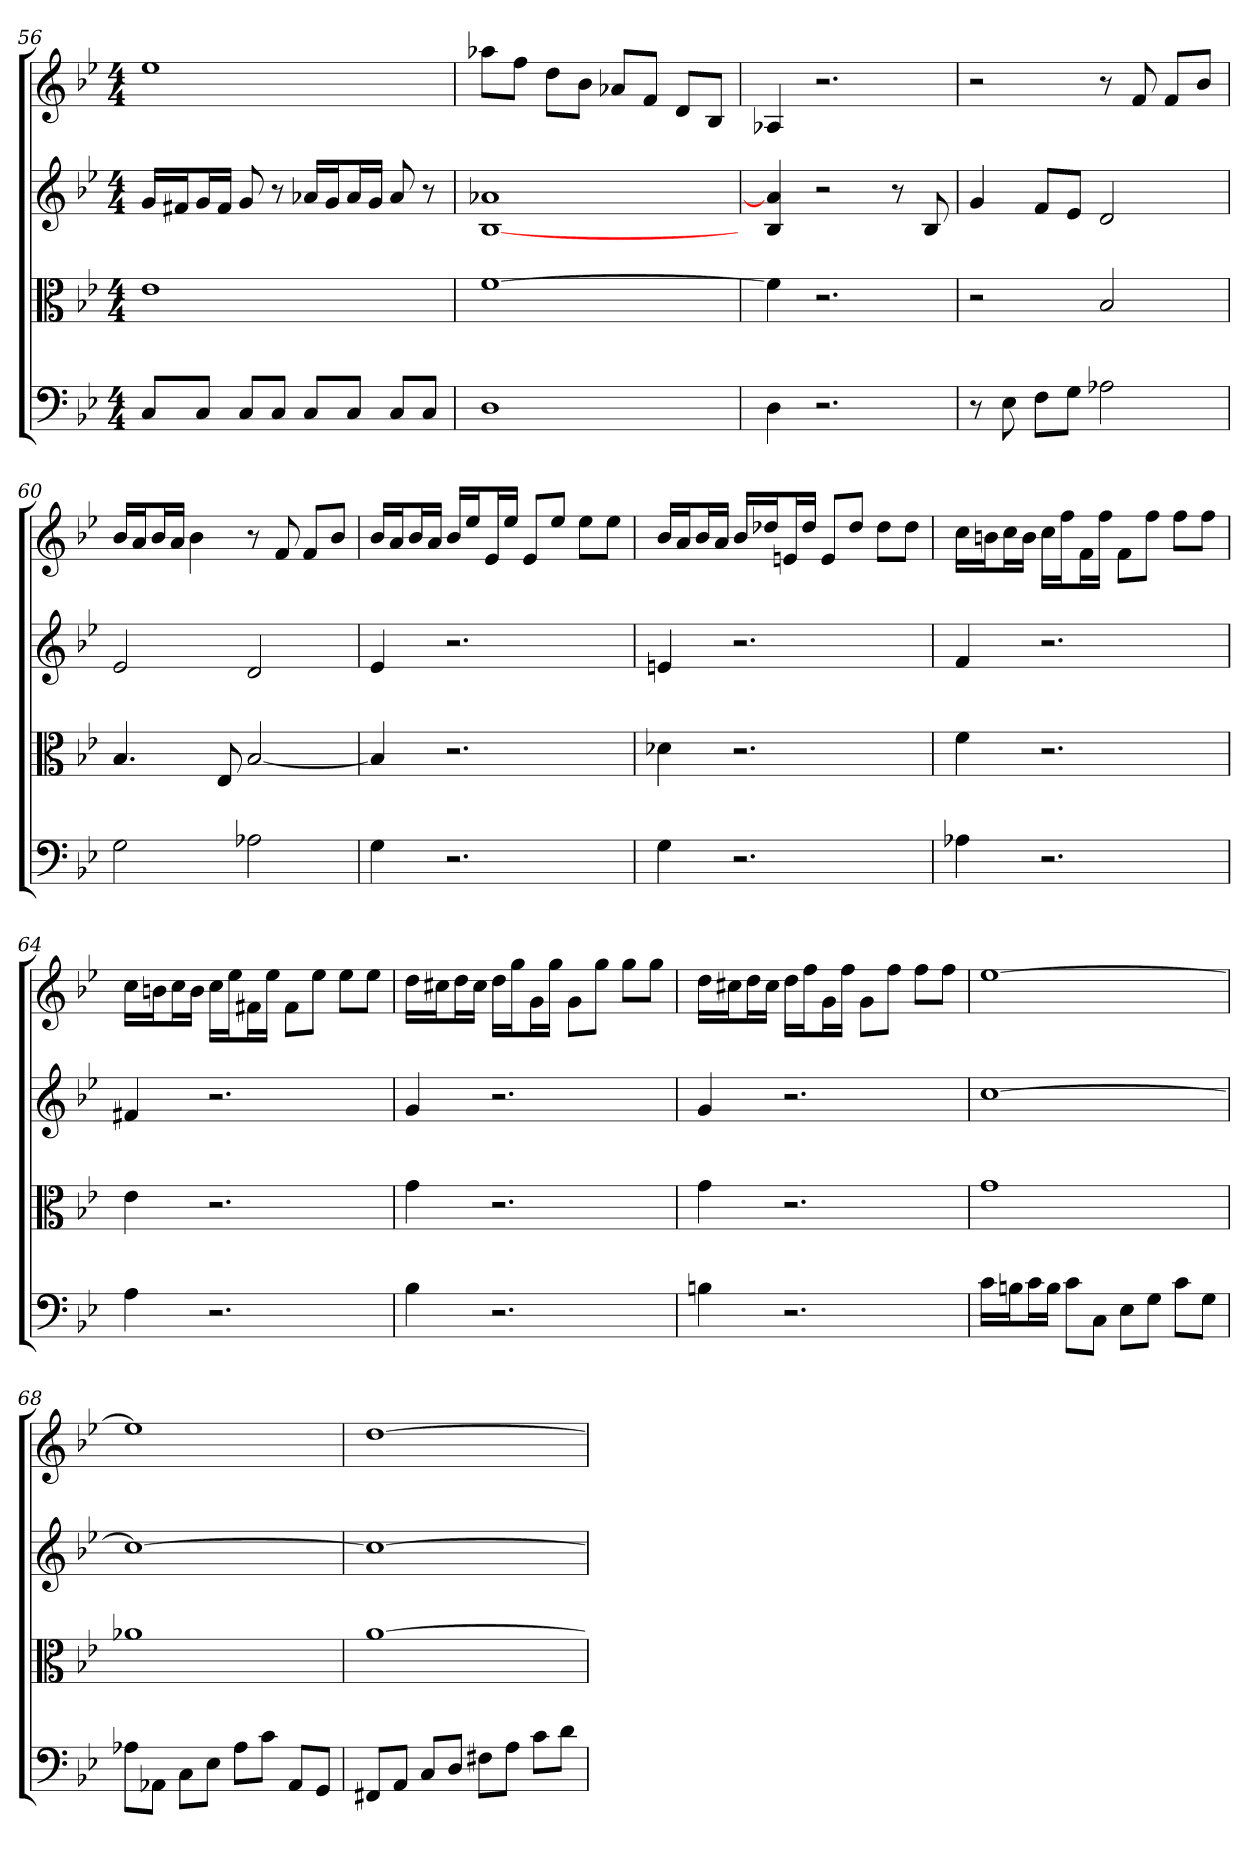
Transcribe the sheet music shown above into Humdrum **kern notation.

**kern	**kern	**kern	**kern
*part4	*part3	*part2	*part1
*staff4	*staff3	*staff2	*staff1
*clefF4	*clefC3	*	*
*k[b-e-]	*k[b-e-]	*k[b-e-]	*k[b-e-]
*g:	*g:	*g:	*g:
*M4/4	*M4/4	*M4/4	*M4/4
=56	=56	=56	=56
8C/L	1e-	16gLL	1ee-
.	.	16f#XJ	.
8C/J	.	16gL	.
.	.	16f#JJ	.
8C/L	.	8g	.
8C/J	.	8r	.
8C/L	.	16a-XLL	.
.	.	16gJ	.
8C/J	.	16a-L	.
.	.	16gJJ	.
8C/L	.	8a-	.
8C/J	.	8r	.
=57	=57	=57	=57
1D	[1f	[1B- 1a-X	8aa-XL
.	.	.	8ffJ
.	.	.	8ddL
.	.	.	8b-J
.	.	.	8a-XL
.	.	.	8fJ
.	.	.	8dL
.	.	.	8B-J
=58	=58	=58	=58
4D	4f]	4B- 4a-]	4A-X
2.r	2.r	2r	2.r
.	.	8r	.
.	.	8B-	.
=59	=59	=59	=59
8r	2r	4g	2r
8E-	.	.	.
8F\L	.	8fL	.
8G\J	.	8e-J	.
2A-X	2B-	2d	8r
.	.	.	8f
.	.	.	8fL
.	.	.	8b-J
=60	=60	=60	=60
2G	4.B-	2e-	16b-LL
.	.	.	16aJ
.	.	.	16b-L
.	.	.	16aJJ
.	.	.	4b-
.	8E-	.	.
2A-X	[2B-	2d	8r
.	.	.	8f
.	.	.	8fL
.	.	.	8b-J
=61	=61	=61	=61
4G	4B-]	4e-	16b-LL
.	.	.	16aJ
.	.	.	16b-L
.	.	.	16aJJ
2.r	2.r	2.r	16b-LL
.	.	.	16ee-J
.	.	.	16e-L
.	.	.	16ee-JJ
.	.	.	8e-L
.	.	.	8ee-J
.	.	.	8ee-L
.	.	.	8ee-J
=62	=62	=62	=62
4G	4d-X	4en	16b-LL
.	.	.	16aJ
.	.	.	16b-L
.	.	.	16aJJ
2.r	2.r	2.r	16b-LL
.	.	.	16dd-XJ
.	.	.	16enL
.	.	.	16dd-JJ
.	.	.	8eL
.	.	.	8dd-J
.	.	.	8dd-L
.	.	.	8dd-J
=63	=63	=63	=63
4A-X	4f	4f	16ccLL
.	.	.	16bnJ
.	.	.	16ccL
.	.	.	16bJJ
2.r	2.r	2.r	16ccLL
.	.	.	16ffJ
.	.	.	16fL
.	.	.	16ffJJ
.	.	.	8fL
.	.	.	8ffJ
.	.	.	8ffL
.	.	.	8ffJ
=64	=64	=64	=64
4A	4e-	4f#X	16ccLL
.	.	.	16bnJ
.	.	.	16ccL
.	.	.	16bJJ
2.r	2.r	2.r	16ccLL
.	.	.	16ee-J
.	.	.	16f#XL
.	.	.	16ee-JJ
.	.	.	8f#L
.	.	.	8ee-J
.	.	.	8ee-L
.	.	.	8ee-J
=65	=65	=65	=65
4B-	4g	4g	16ddLL
.	.	.	16cc#XJ
.	.	.	16ddL
.	.	.	16cc#JJ
2.r	2.r	2.r	16ddLL
.	.	.	16ggJ
.	.	.	16gL
.	.	.	16ggJJ
.	.	.	8gL
.	.	.	8ggJ
.	.	.	8ggL
.	.	.	8ggJ
=66	=66	=66	=66
4Bn	4g	4g	16ddLL
.	.	.	16cc#XJ
.	.	.	16ddL
.	.	.	16cc#JJ
2.r	2.r	2.r	16ddLL
.	.	.	16ffJ
.	.	.	16gL
.	.	.	16ffJJ
.	.	.	8gL
.	.	.	8ffJ
.	.	.	8ffL
.	.	.	8ffJ
=67	=67	=67	=67
16c\LL	1g	[1cc	[1ee-
16Bn\J	.	.	.
16c\L	.	.	.
16B\JJ	.	.	.
8c\L	.	.	.
8C\J	.	.	.
8E-\L	.	.	.
8G\J	.	.	.
8c\L	.	.	.
8G\J	.	.	.
=68	=68	=68	=68
8A-X\L	1a-X	1cc_	1ee-]
8AA-X\J	.	.	.
8C\L	.	.	.
8E-\J	.	.	.
8A-\L	.	.	.
8c\J	.	.	.
8AA-/L	.	.	.
8GG/J	.	.	.
=69	=69	=69	=69
8FF#X/L	[1a	1cc_	[1dd
8AA/J	.	.	.
8C/L	.	.	.
8D/J	.	.	.
8F#X\L	.	.	.
8A\J	.	.	.
8c\L	.	.	.
8d\J	.	.	.
=	=	=	=
*-	*-	*-	*-
